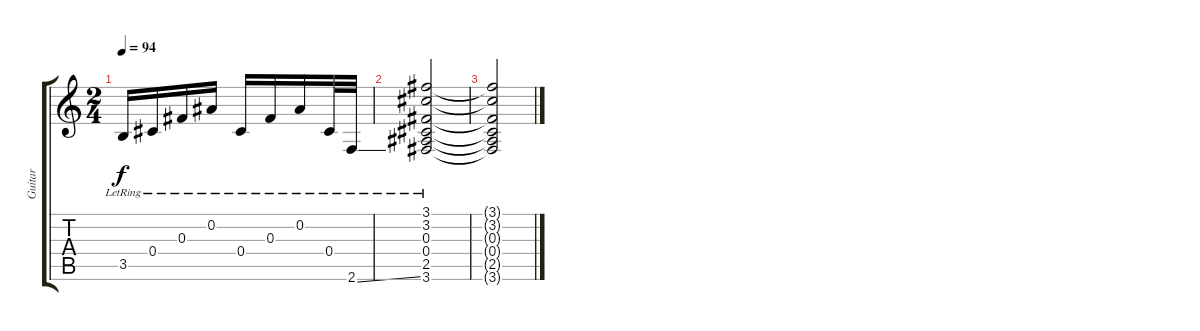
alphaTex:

\track ("Guitar" "Guitar") {instrument acousticguitarsteel}
\staff {score tabs}
\tuning (Eb4 Bb3 Gb3 Db3 Ab2 Eb2) {hide}
\ts (2 4)
\tempo 94
\clef g2
\ks c
3.5{lr}.16{dy f} 0.4{lr}.16 0.3{lr}.16 0.2{lr}.16 0.4{lr}.16 0.3{lr}.16 0.2{lr}.16 0.4{lr}.32 2.6{ss lr}.32 |
(3.1 3.2 0.3{lr} 0.4{lr} 2.5 3.6{lr}).2 |
(3.1{t} 3.2{t} 0.3{t} 0.4{t} 2.5{t} 3.6{t}).2
